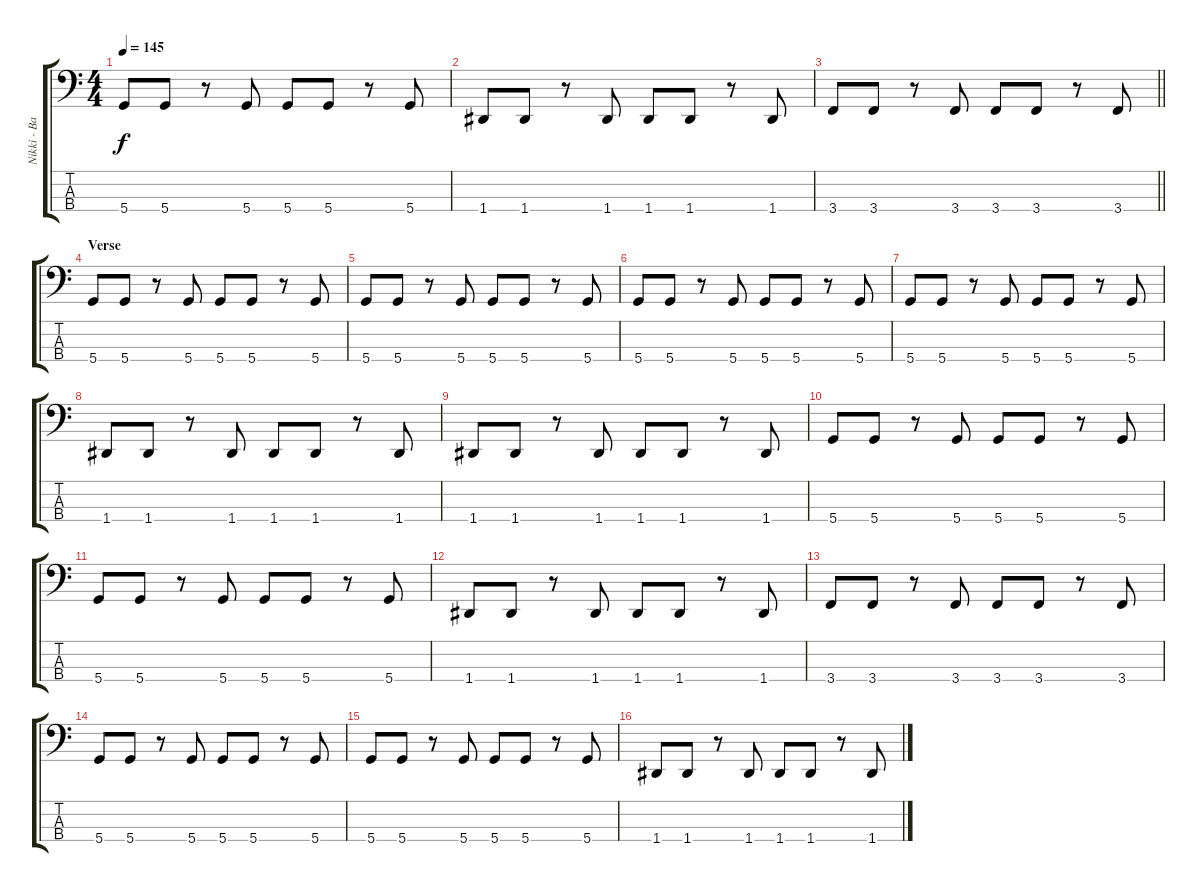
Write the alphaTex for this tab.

\track ("Nikki - Bass" "Nikki - Ba") {instrument electricbasspick}
\staff {score tabs}
\tuning (G2 D2 A1 D1) {hide}
\ts (4 4)
\tempo 145
\clef f4
\ks c
5.4.8{dy f} 5.4.8 r.8 5.4.8 5.4.8 5.4.8 r.8 5.4.8 |
1.4.8 1.4.8 r.8 1.4.8 1.4.8 1.4.8 r.8 1.4.8 |
\barLineRight lightlight
3.4.8 3.4.8 r.8 3.4.8 3.4.8 3.4.8 r.8 3.4.8 |
\section ("" "Verse")
5.4.8 5.4.8 r.8 5.4.8 5.4.8 5.4.8 r.8 5.4.8 |
5.4.8 5.4.8 r.8 5.4.8 5.4.8 5.4.8 r.8 5.4.8 |
5.4.8 5.4.8 r.8 5.4.8 5.4.8 5.4.8 r.8 5.4.8 |
5.4.8 5.4.8 r.8 5.4.8 5.4.8 5.4.8 r.8 5.4.8 |
1.4.8 1.4.8 r.8 1.4.8 1.4.8 1.4.8 r.8 1.4.8 |
1.4.8 1.4.8 r.8 1.4.8 1.4.8 1.4.8 r.8 1.4.8 |
5.4.8 5.4.8 r.8 5.4.8 5.4.8 5.4.8 r.8 5.4.8 |
5.4.8 5.4.8 r.8 5.4.8 5.4.8 5.4.8 r.8 5.4.8 |
1.4.8 1.4.8 r.8 1.4.8 1.4.8 1.4.8 r.8 1.4.8 |
3.4.8 3.4.8 r.8 3.4.8 3.4.8 3.4.8 r.8 3.4.8 |
5.4.8 5.4.8 r.8 5.4.8 5.4.8 5.4.8 r.8 5.4.8 |
5.4.8 5.4.8 r.8 5.4.8 5.4.8 5.4.8 r.8 5.4.8 |
1.4.8 1.4.8 r.8 1.4.8 1.4.8 1.4.8 r.8 1.4.8
